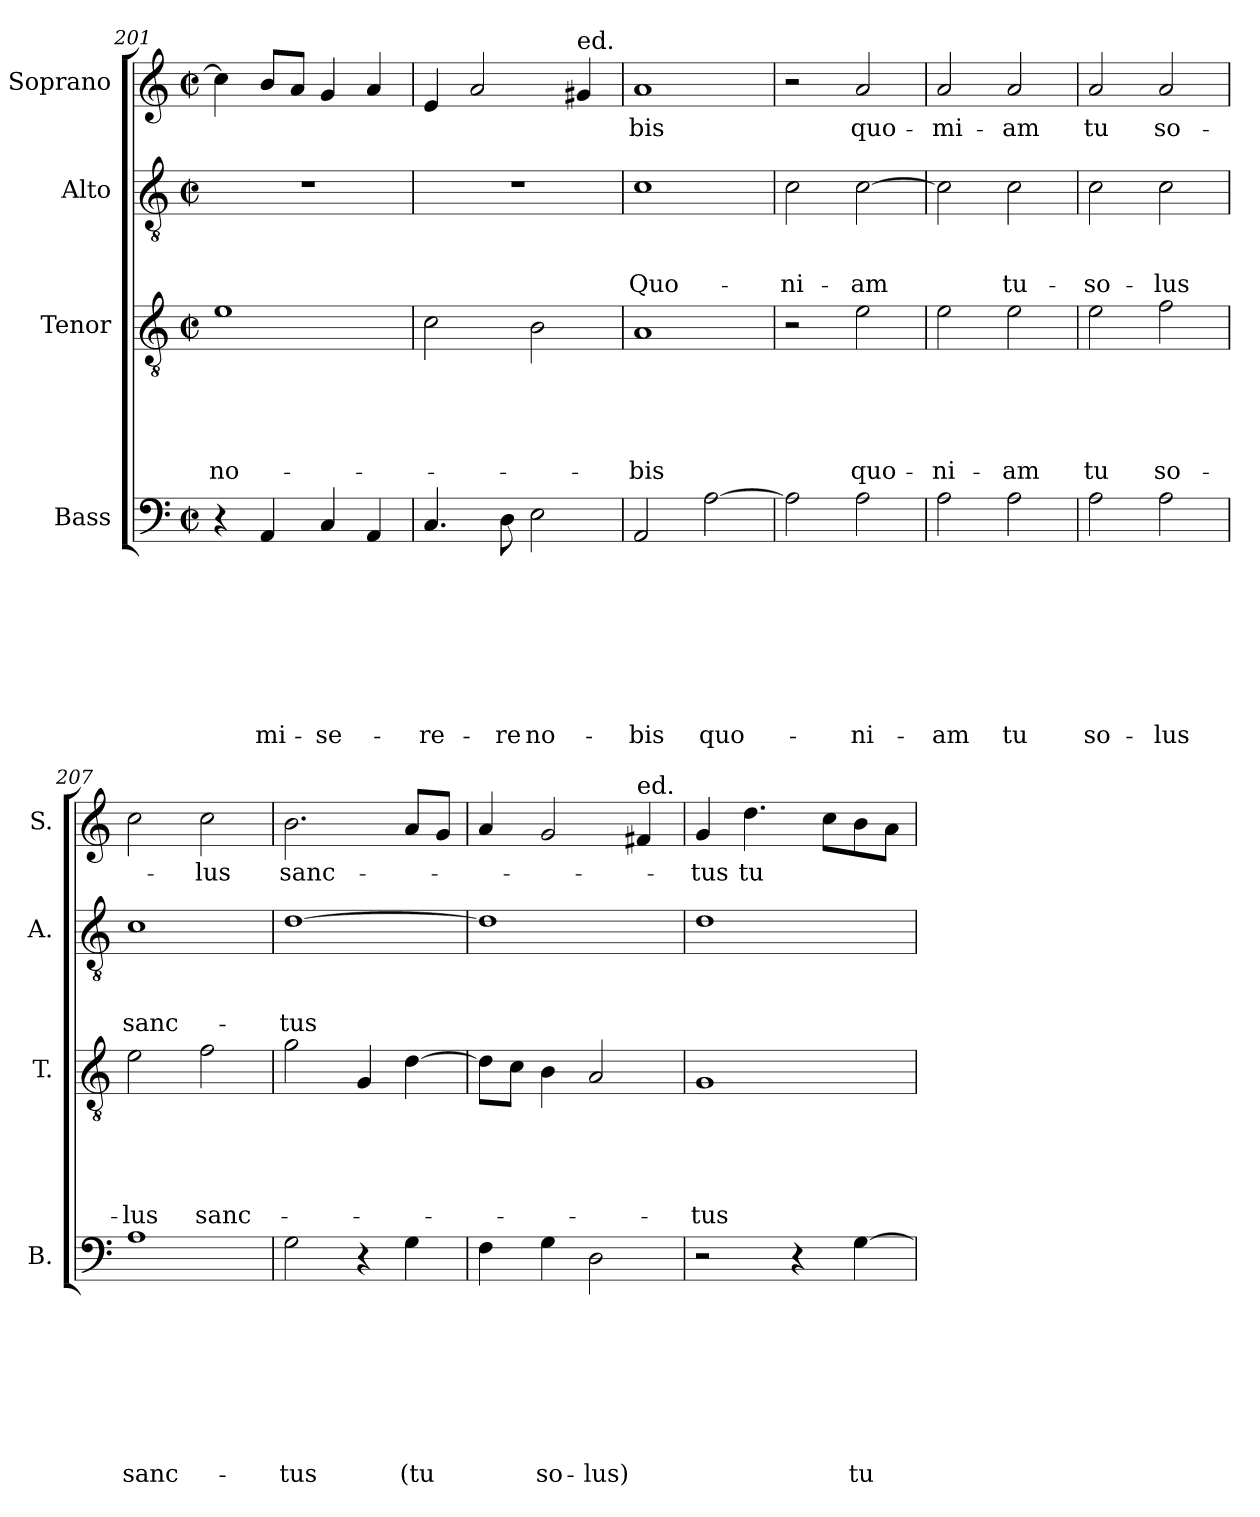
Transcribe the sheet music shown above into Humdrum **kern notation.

**kern	**text	**text	**text	**text	**text	**text	**text	**text	**kern	**text	**text	**text	**text	**text	**kern	**text	**text	**text	**kern	**text
*part4	*part4	*part4	*part4	*part4	*part4	*part4	*part4	*part4	*part3	*part3	*part3	*part3	*part3	*part3	*part2	*part2	*part2	*part2	*part1	*part1
*staff4	*staff4	*staff4	*staff4	*staff4	*staff4	*staff4	*staff4	*staff4	*staff3	*staff3	*staff3	*staff3	*staff3	*staff3	*staff2	*staff2	*staff2	*staff2	*staff1	*staff1
*I"Bass	*	*	*	*	*	*	*	*	*I"Tenor	*	*	*	*	*	*I"Alto	*	*	*	*I"Soprano	*
*I'B.	*	*	*	*	*	*	*	*	*I'T.	*	*	*	*	*	*I'A.	*	*	*	*I'S.	*
*clefF4	*	*	*	*	*	*	*	*	*clefGv2	*	*	*	*	*	*clefGv2	*	*	*	*clefG2	*
*k[]	*	*	*	*	*	*	*	*	*k[]	*	*	*	*	*	*k[]	*	*	*	*k[]	*
*C:	*	*	*	*	*	*	*	*	*C:	*	*	*	*	*	*C:	*	*	*	*C:	*
*M2/2	*	*	*	*	*	*	*	*	*M2/2	*	*	*	*	*	*M2/2	*	*	*	*M2/2	*
*met(c|)	*	*	*	*	*	*	*	*	*met(c|)	*	*	*	*	*	*met(c|)	*	*	*	*met(c|)	*
=201	=201	=201	=201	=201	=201	=201	=201	=201	=201	=201	=201	=201	=201	=201	=201	=201	=201	=201	=201	=201
!	!	!	!	!	!	!	!	!	!	!	!	!	!	!LO:LY:b	!	!	!	!	!	!
4r	.	.	.	.	.	.	.	.	1e	.	.	.	.	no-	1r	.	.	.	4cc\]	.
!	!	!	!	!	!	!	!	!LO:LY:b	!	!	!	!	!	!	!	!	!	!	!	!
4AA/	.	.	.	.	.	.	.	mi-	.	.	.	.	.	.	.	.	.	.	8b/L	.
.	.	.	.	.	.	.	.	.	.	.	.	.	.	.	.	.	.	.	8a/J	.
!	!	!	!	!	!	!	!	!LO:LY:b	!	!	!	!	!	!	!	!	!	!	!	!
4C/	.	.	.	.	.	.	.	-se-	.	.	.	.	.	.	.	.	.	.	4g/	.
4AA/	.	.	.	.	.	.	.	.	.	.	.	.	.	.	.	.	.	.	4a/	.
!!LO:LB:g=z
=202	=202	=202	=202	=202	=202	=202	=202	=202	=202	=202	=202	=202	=202	=202	=202	=202	=202	=202	=202	=202
!	!	!	!	!	!	!	!	!LO:LY:b	!	!	!	!	!	!	!	!	!	!	!	!
4.C/	.	.	.	.	.	.	.	-re-	2c\	.	.	.	.	.	1r	.	.	.	4e/	.
.	.	.	.	.	.	.	.	.	.	.	.	.	.	.	.	.	.	.	2a/	.
!	!	!	!	!	!	!	!	!LO:LY:b	!	!	!	!	!	!	!	!	!	!	!	!
8D\	.	.	.	.	.	.	.	-re	.	.	.	.	.	.	.	.	.	.	.	.
!	!	!	!	!	!	!	!	!LO:LY:b	!	!	!	!	!	!	!	!	!	!	!	!
2E\	.	.	.	.	.	.	.	no-	2B\	.	.	.	.	.	.	.	.	.	.	.
!	!	!	!	!	!	!	!	!	!	!	!	!	!	!	!	!	!	!	!LO:TX:a:t=ed.	!
.	.	.	.	.	.	.	.	.	.	.	.	.	.	.	.	.	.	.	4g#X/	.
=203	=203	=203	=203	=203	=203	=203	=203	=203	=203	=203	=203	=203	=203	=203	=203	=203	=203	=203	=203	=203
!	!	!	!	!	!	!	!	!LO:LY:b	!	!	!	!	!	!LO:LY:b	!	!	!	!LO:LY:b	!	!LO:LY:b
2AA/	.	.	.	.	.	.	.	-bis	1A	.	.	.	.	-bis	1c	.	.	Quo-	1a	-bis
!	!	!	!	!	!	!	!	!LO:LY:b	!	!	!	!	!	!	!	!	!	!	!	!
[>2A\	.	.	.	.	.	.	.	quo-	.	.	.	.	.	.	.	.	.	.	.	.
=204	=204	=204	=204	=204	=204	=204	=204	=204	=204	=204	=204	=204	=204	=204	=204	=204	=204	=204	=204	=204
!	!	!	!	!	!	!	!	!	!	!	!	!	!	!	!	!	!	!LO:LY:b	!	!
2A\]	.	.	.	.	.	.	.	.	2r	.	.	.	.	.	2c\	.	.	-ni-	2r	.
!	!	!	!	!	!	!	!	!LO:LY:b	!	!	!	!	!	!LO:LY:b	!	!	!	!LO:LY:b	!	!LO:LY:b
2A\	.	.	.	.	.	.	.	-ni-	2e\	.	.	.	.	quo-	[>2c\	.	.	-am	2a/	quo-
=205	=205	=205	=205	=205	=205	=205	=205	=205	=205	=205	=205	=205	=205	=205	=205	=205	=205	=205	=205	=205
!	!	!	!	!	!	!	!	!LO:LY:b	!	!	!	!	!	!LO:LY:b	!	!	!	!	!	!LO:LY:b
2A\	.	.	.	.	.	.	.	-am	2e\	.	.	.	.	-ni-	2c\]	.	.	.	2a/	-mi-
!	!	!	!	!	!	!	!	!LO:LY:b	!	!	!	!	!	!LO:LY:b	!	!	!	!LO:LY:b	!	!LO:LY:b
2A\	.	.	.	.	.	.	.	tu	2e\	.	.	.	.	-am	2c\	.	.	tu-	2a/	-am
=206	=206	=206	=206	=206	=206	=206	=206	=206	=206	=206	=206	=206	=206	=206	=206	=206	=206	=206	=206	=206
!	!	!	!	!	!	!	!	!LO:LY:b	!	!	!	!	!	!LO:LY:b	!	!	!	!LO:LY:b	!	!LO:LY:b
2A\	.	.	.	.	.	.	.	so-	2e\	.	.	.	.	tu	2c\	.	.	-so-	2a/	tu
!	!	!	!	!	!	!	!	!LO:LY:b	!	!	!	!	!	!LO:LY:b	!	!	!	!LO:LY:b	!	!LO:LY:b
2A\	.	.	.	.	.	.	.	-lus	2f\	.	.	.	.	so-	2c\	.	.	-lus	2a/	so-
=207	=207	=207	=207	=207	=207	=207	=207	=207	=207	=207	=207	=207	=207	=207	=207	=207	=207	=207	=207	=207
!	!	!	!	!	!	!	!	!LO:LY:b	!	!	!	!	!	!LO:LY:b	!	!	!	!LO:LY:b	!	!
1A	.	.	.	.	.	.	.	sanc-	2e\	.	.	.	.	-lus	1c	.	.	sanc-	2cc\	.
!	!	!	!	!	!	!	!	!	!	!	!	!	!	!LO:LY:b	!	!	!	!	!	!LO:LY:b
.	.	.	.	.	.	.	.	.	2f\	.	.	.	.	sanc-	.	.	.	.	2cc\	-lus
=208	=208	=208	=208	=208	=208	=208	=208	=208	=208	=208	=208	=208	=208	=208	=208	=208	=208	=208	=208	=208
!	!	!	!	!	!	!	!	!LO:LY:b	!	!	!	!	!	!	!	!	!	!LO:LY:b	!	!LO:LY:b
2G\	.	.	.	.	.	.	.	-tus	2g\	.	.	.	.	.	[>1d	.	.	-tus	2.b\	sanc-
4r	.	.	.	.	.	.	.	.	4G/	.	.	.	.	.	.	.	.	.	.	.
!	!	!	!	!	!	!	!	!LO:LY:b	!	!	!	!	!	!	!	!	!	!	!	!
4G\	.	.	.	.	.	.	.	(tu	[>4d\	.	.	.	.	.	.	.	.	.	8a/L	.
.	.	.	.	.	.	.	.	.	.	.	.	.	.	.	.	.	.	.	8g/J	.
=209	=209	=209	=209	=209	=209	=209	=209	=209	=209	=209	=209	=209	=209	=209	=209	=209	=209	=209	=209	=209
4F\	.	.	.	.	.	.	.	.	8d\L]	.	.	.	.	.	1d]	.	.	.	4a/	.
.	.	.	.	.	.	.	.	.	8c\J	.	.	.	.	.	.	.	.	.	.	.
!	!	!	!	!	!	!	!	!LO:LY:b	!	!	!	!	!	!	!	!	!	!	!	!
4G\	.	.	.	.	.	.	.	so-	4B\	.	.	.	.	.	.	.	.	.	2g/	.
!	!	!	!	!	!	!	!	!LO:LY:b	!	!	!	!	!	!	!	!	!	!	!	!
2D\	.	.	.	.	.	.	.	-lus)	2A/	.	.	.	.	.	.	.	.	.	.	.
!	!	!	!	!	!	!	!	!	!	!	!	!	!	!	!	!	!	!	!LO:TX:a:t=ed.	!
.	.	.	.	.	.	.	.	.	.	.	.	.	.	.	.	.	.	.	4f#X/	.
!!LO:PB:g=z
=210	=210	=210	=210	=210	=210	=210	=210	=210	=210	=210	=210	=210	=210	=210	=210	=210	=210	=210	=210	=210
!	!	!	!	!	!	!	!	!	!	!	!	!	!	!LO:LY:b	!	!	!	!	!	!LO:LY:b
2r	.	.	.	.	.	.	.	.	1G	.	.	.	.	-tus	1d	.	.	.	4g/	-tus
!	!	!	!	!	!	!	!	!	!	!	!	!	!	!	!	!	!	!	!	!LO:LY:b
.	.	.	.	.	.	.	.	.	.	.	.	.	.	.	.	.	.	.	4.dd\	tu
4r	.	.	.	.	.	.	.	.	.	.	.	.	.	.	.	.	.	.	.	.
.	.	.	.	.	.	.	.	.	.	.	.	.	.	.	.	.	.	.	8cc\L	.
!	!	!	!	!	!	!	!	!LO:LY:b	!	!	!	!	!	!	!	!	!	!	!	!
[>4G\	.	.	.	.	.	.	.	tu	.	.	.	.	.	.	.	.	.	.	8b\	.
.	.	.	.	.	.	.	.	.	.	.	.	.	.	.	.	.	.	.	8a\J	.
=	=	=	=	=	=	=	=	=	=	=	=	=	=	=	=	=	=	=	=	=
*-	*-	*-	*-	*-	*-	*-	*-	*-	*-	*-	*-	*-	*-	*-	*-	*-	*-	*-	*-	*-
